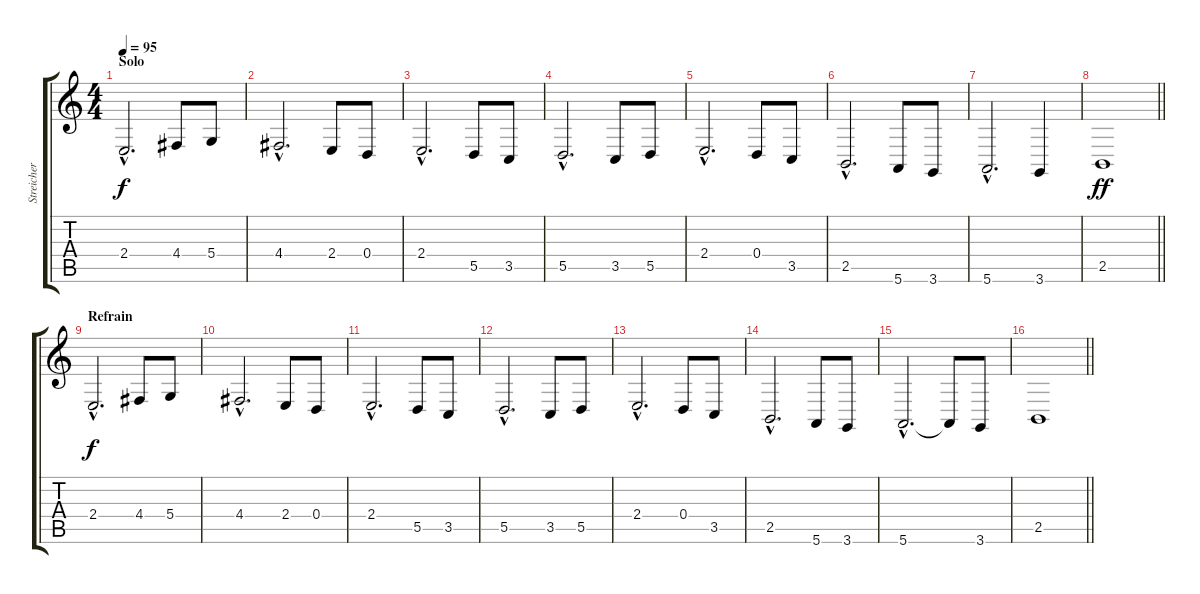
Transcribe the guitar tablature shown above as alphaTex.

\track ("Streicher 2" "Streicher ") {instrument stringensemble1}
\staff {score tabs}
\tuning (E4 B3 G3 D3 A2 E2) {hide}
\ts (4 4)
\section ("" "Solo")
\tempo 95
\clef g2
\ks c
2.4{hac}.2{d dy f} 4.4.8 5.4.8 |
4.4{hac}.2{d} 2.4.8 0.4.8 |
2.4{hac}.2{d} 5.5.8 3.5.8 |
5.5{hac}.2{d} 3.5.8 5.5.8 |
2.4{hac}.2{d} 0.4.8 3.5.8 |
2.5{hac}.2{d} 5.6.8 3.6.8 |
5.6{hac}.2{d} 3.6.4 |
\barLineRight lightlight
2.5.1{dy ff} |
\section ("" "Refrain")
2.4{hac}.2{d dy f} 4.4.8 5.4.8 |
4.4{hac}.2{d} 2.4.8 0.4.8 |
2.4{hac}.2{d} 5.5.8 3.5.8 |
5.5{hac}.2{d} 3.5.8 5.5.8 |
2.4{hac}.2{d} 0.4.8 3.5.8 |
2.5{hac}.2{d} 5.6.8 3.6.8 |
5.6{hac}.2{d} 5.6{t}.8 3.6.8 |
\barLineRight lightlight
2.5.1
